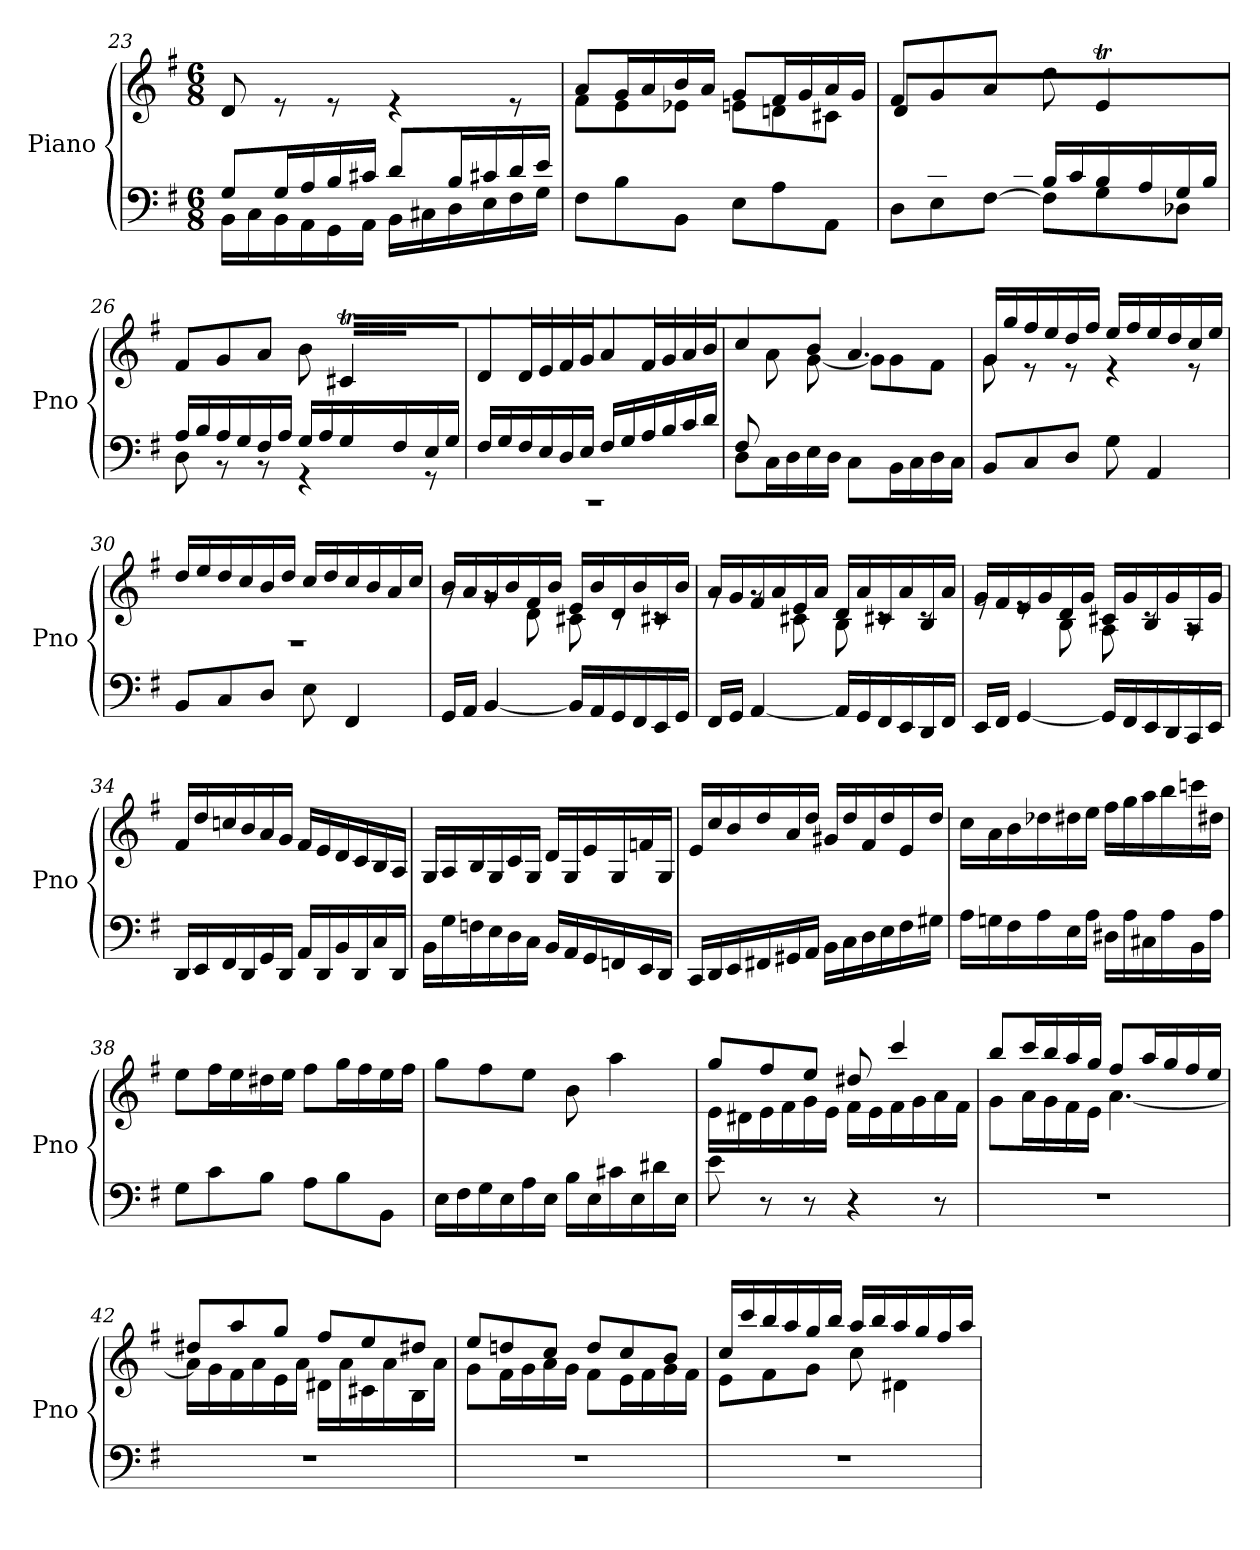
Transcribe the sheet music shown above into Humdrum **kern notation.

**kern	**kern
*part1	*part1
*staff2	*staff1
*I"Piano	*
*I'Pno	*
*clefF4	*clefG2
*k[f#]	*k[f#]
*M6/8	*M6/8
=23	=23
*^	*
8G/L	16BB\LL	8d/
.	16C\	.
16G/L	16BB\	8re
16A/	16AA\	.
16B/	16GG\	8re
16c#X/JJ	16AA\JJ	.
8d/L	16BB\LL	4re
.	16C#X\	.
16B/L	16D\	.
16c#X/	16E\	.
16d/	16F#\	8re
16e/JJ	16G\JJ	.
*v	*v	*
=24	=24
*	*^
8F#\L	8a/L	8f#\L
8B\	16g/L	8e\
.	16a/	.
8BB\J	16b/	8e-Xi\J
.	16a/JJ	.
8E\L	8g/L	8e\L
8A\	16f#/L	8dn\
.	16g/	.
8AA\J	16a/	8c#X\J
.	16g/JJ	.
=25	=25	=25
*^	*	*^
*	*^	*	*	*
2ryy	8ryy	8D\L	8f#/L	2ryy	8d\L
.	16d-Xi/L	8E\	8g/	.	2ryy
.	16B/	.	.	.	.
.	16A/	[8F#\J	8a/J	.	.
.	16cn/JJ	.	.	.	.
.	16B/LL	8F#\L]	8dd\	.	.
.	16c/	.	.	.	.
4ryy	16B/	8G\	4eT/	32f#!yy	.
.	.	.	.	32e!yy	.
.	16A/	.	.	32f#!yy	.
.	.	.	.	[16.e!yy	.
.	16G/	8D-Xi\J	.	.	8ryy
.	16B/JJ	.	.	16e!yy]	.
*	*	*	*	*v	*v
!!LO:LB:g=z
=26	=26	=26	=26	=26
2ryy	16A/LL	8D\	8f#/L	2ryy
.	16B/	.	.	.
.	16A/	8r	8g/	.
.	16G/	.	.	.
.	16F#/	8r	8a/J	.
.	16A/JJ	.	.	.
.	16G/LL	4r	8b\	.
.	16A/	.	.	.
4ryy	16G/	.	4c#Xt/	32d!yy
.	.	.	.	32c#!yy
.	16F#/	.	.	32d!yy
.	.	.	.	[16.c#!yy
.	16E/	8r	.	.
.	16G/JJ	.	.	16c#!yy]
*	*v	*v	*	*
*	*	*v	*v
=27	=27	=27
2.rCC	16F#/LL	8d/L
.	16G/	.
.	16F#/	16d/L
.	16E/	16e/
.	16D/	16f#/
.	16E/JJ	16g/JJ
.	16F#/LL	8a/L
.	16G/	.
.	16A/	16f#/L
.	16B/	16g/
.	16c/	16a/
.	16d/JJ	16b/JJ
=28	=28	=28
*	*	*^
8F#/L	8D\L	4cc/	8ryy
2ryy	16C\L	.	8a\
.	16D\	.	.
.	16E\	8b/	[8g\J
.	16D\JJ	.	.
.	8C\L	4.a/	8g\L]
.	16BB\L	.	8g\
.	16C\	.	.
8ryy	16D\	.	8f#\J
.	16C\JJ	.	.
*v	*v	*	*
=29	=29	=29
8BB/L	16g/LL	8g\
.	16gg/	.
8C/	16ff#/	8r
.	16ee/	.
8D/J	16dd/	8r
.	16ff#/JJ	.
8G\	16ee/LL	4r
.	16ff#/	.
4AA/	16ee/	.
.	16dd/	.
.	16cc/	8r
.	16ee/JJ	.
!!LO:LB:g=z	!!
=30	=30	=30
8BB/L	2.rF	16dd/LL
.	.	16ee/
8C/	.	16dd/
.	.	16cc/
8D/J	.	16b/
.	.	16dd/JJ
8E\	.	16cc/LL
.	.	16dd/
4FF#/	.	16cc/
.	.	16b/
.	.	16a/
.	.	16cc/JJ
=31	=31	=31
16GG/LL	16b/LL	8rg
16AA/JJ	16a/	.
[4BB/	16g/	8rg
.	16b/	.
.	16f#/	8d\
.	16b/JJ	.
16BB/LL]	16e/LL	8c#X\
16AA/	16b/	.
16GG/	16d/	8rc
16FF#/	16b/	.
16EE/	16c#X/	8rc
16GG/JJ	16b/JJ	.
=32	=32	=32
16FF#/LL	16a/LL	8rg
16GG/JJ	16g/	.
[4AA/	16f#/	8rg
.	16a/	.
.	16e/	8c#X\
.	16a/JJ	.
16AA/LL]	16d/LL	8B\
16GG/	16a/	.
16FF#/	16c#X/	8rc
16EE/	16a/	.
16DD/	16B/	8rc
16FF#/JJ	16a/JJ	.
=33	=33	=33
16EE/LL	16g/LL	8re
16FF#/JJ	16f#/	.
[4GG/	16e/	8re
.	16g/	.
.	16d/	8B\
.	16g/JJ	.
16GG/LL]	16c#X/LL	8A\
16FF#/	16g/	.
16EE/	16B/	8rc
16DD/	16g/	.
16CC/	16A/	8rA
16EE/JJ	16g/JJ	.
*	*v	*v
!!LO:LB:g=z
=34	=34
16DD/LL	16f#/LL
16EE/	16dd/
16FF#/	16ccn/
16DD/	16b/
16GG/	16a/
16DD/JJ	16g/JJ
16AA/LL	16f#/LL
16DD/	16e/
16BB/	16d/
16DD/	16c/
16C/	16B/
16DD/JJ	16A/JJ
=35	=35
16BB\LL	16G/LL
16G\	16A/
16Fn\	16B/
16E\	16G/
16D\	16c/
16C\JJ	16G/JJ
16BB/LL	16d/LL
16AA/	16G/
16GG/	16e/
16FFn/	16G/
16EE/	16fn/
16DD/JJ	16G/JJ
=36	=36
16CC/LL	16e/LL
16DD/	16cc/
16EE/	16b/
16FF#X/	16dd/
16GG#X/	16a/
16AA/JJ	16dd/JJ
16BB\LL	16g#X/LL
16C\	16dd/
16D\	16f#/
16E\	16dd/
16F#\	16e/
16G#X\JJ	16dd/JJ
!!LO:LB:g=z
=37	=37
16A\LL	16cc\LL
16Gn\	16a\
16F#\	16b\
16A\	16dd-Xi\
16E\	16dd#X\
16A\JJ	16ee\JJ
16D#X\LL	16ff#\LL
16A\	16gg\
16C#X\	16aa\
16A\	16bb\
16BB\	16cccn\
16A\JJ	16dd#X\JJ
=38	=38
8G\L	8ee\L
8c\	16ff#\L
.	16ee\
8B\J	16dd#X\
.	16ee\JJ
8A\L	8ff#\L
8B\	16gg\L
.	16ff#\
8BB\J	16ee\
.	16ff#\JJ
=39	=39
16E\LL	8gg\L
16F#\	.
16G\	8ff#\
16E\	.
16A\	8ee\J
16E\JJ	.
16B\LL	8b\
16E\	.
16c#X\	4aa\
16E\	.
16d#X\	.
16E\JJ	.
!!LO:LB:g=z
=40	=40
*	*^
8e\	8gg/L	16e\LL
.	.	16d#X\
8r	8ff#/	16e\
.	.	16f#\
8r	8ee/J	16g\
.	.	16e\JJ
4r	8dd#X/	16f#\LL
.	.	16e\
.	4ccc/	16f#\
.	.	16g\
8r	.	16a\
.	.	16f#\JJ
=41	=41	=41
2.r	8bb/L	8g\L
.	16ccc/L	16a\L
.	16bb/	16g\
.	16aa/	16f#\
.	16gg/JJ	16e\JJ
.	8ff#/L	[4.a\
.	16aa/L	.
.	16gg/	.
.	16ff#/	.
.	16ee/JJ	.
=42	=42	=42
2.r	8dd#X/L	16a\LL]
.	.	16g\
.	8aa/	16f#\
.	.	16a\
.	8gg/J	16e\
.	.	16a\JJ
.	8ff#/L	16d#X\LL
.	.	16a\
.	8ee/	16c#X\
.	.	16a\
.	8dd#X/J	16B\
.	.	16a\JJ
=43	=43	=43
2.r	8ee/L	8g\L
.	8ddn/	16f#\L
.	.	16g\
.	8cc/J	16a\
.	.	16g\JJ
.	8dd/L	8f#\L
.	8cc/	16e\L
.	.	16f#\
.	8b/J	16g\
.	.	16f#\JJ
!!LO:PB:g=z	!!
=44	=44	=44
2.r	16cc/LL	8e\L
.	16ccc/	.
.	16bb/	8f#\
.	16aa/	.
.	16gg/	8g\J
.	16bb/JJ	.
.	16aa/LL	8cc\
.	16bb/	.
.	16aa/	4d#X\
.	16gg/	.
.	16ff#/	.
.	16aa/JJ	.
*	*v	*v
=	=
*-	*-
